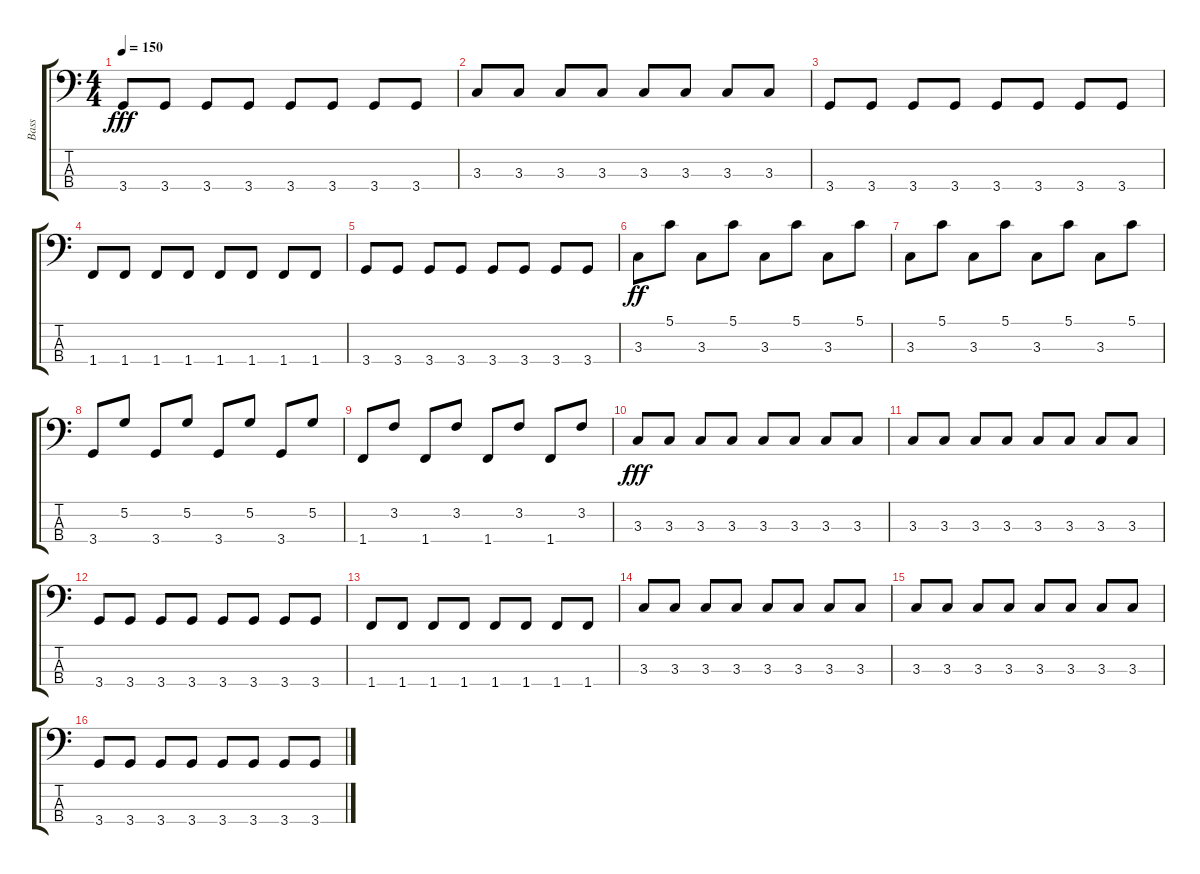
\track ("Bass" "Bass") {instrument electricbasspick}
\staff {score tabs}
\tuning (G2 D2 A1 E1) {hide}
\ts (4 4)
\tempo 150
\clef f4
\ks c
3.4.8{dy fff} 3.4.8 3.4.8 3.4.8 3.4.8 3.4.8 3.4.8 3.4.8 |
3.3.8 3.3.8 3.3.8 3.3.8 3.3.8 3.3.8 3.3.8 3.3.8 |
3.4.8 3.4.8 3.4.8 3.4.8 3.4.8 3.4.8 3.4.8 3.4.8 |
1.4.8 1.4.8 1.4.8 1.4.8 1.4.8 1.4.8 1.4.8 1.4.8 |
3.4.8 3.4.8 3.4.8 3.4.8 3.4.8 3.4.8 3.4.8 3.4.8 |
3.3.8{dy ff} 5.1.8 3.3.8 5.1.8 3.3.8 5.1.8 3.3.8 5.1.8 |
3.3.8 5.1.8 3.3.8 5.1.8 3.3.8 5.1.8 3.3.8 5.1.8 |
3.4.8 5.2.8 3.4.8 5.2.8 3.4.8 5.2.8 3.4.8 5.2.8 |
1.4.8 3.2.8 1.4.8 3.2.8 1.4.8 3.2.8 1.4.8 3.2.8 |
3.3.8{dy fff} 3.3.8 3.3.8 3.3.8 3.3.8 3.3.8 3.3.8 3.3.8 |
3.3.8 3.3.8 3.3.8 3.3.8 3.3.8 3.3.8 3.3.8 3.3.8 |
3.4.8 3.4.8 3.4.8 3.4.8 3.4.8 3.4.8 3.4.8 3.4.8 |
1.4.8 1.4.8 1.4.8 1.4.8 1.4.8 1.4.8 1.4.8 1.4.8 |
3.3.8 3.3.8 3.3.8 3.3.8 3.3.8 3.3.8 3.3.8 3.3.8 |
3.3.8 3.3.8 3.3.8 3.3.8 3.3.8 3.3.8 3.3.8 3.3.8 |
3.4.8 3.4.8 3.4.8 3.4.8 3.4.8 3.4.8 3.4.8 3.4.8
